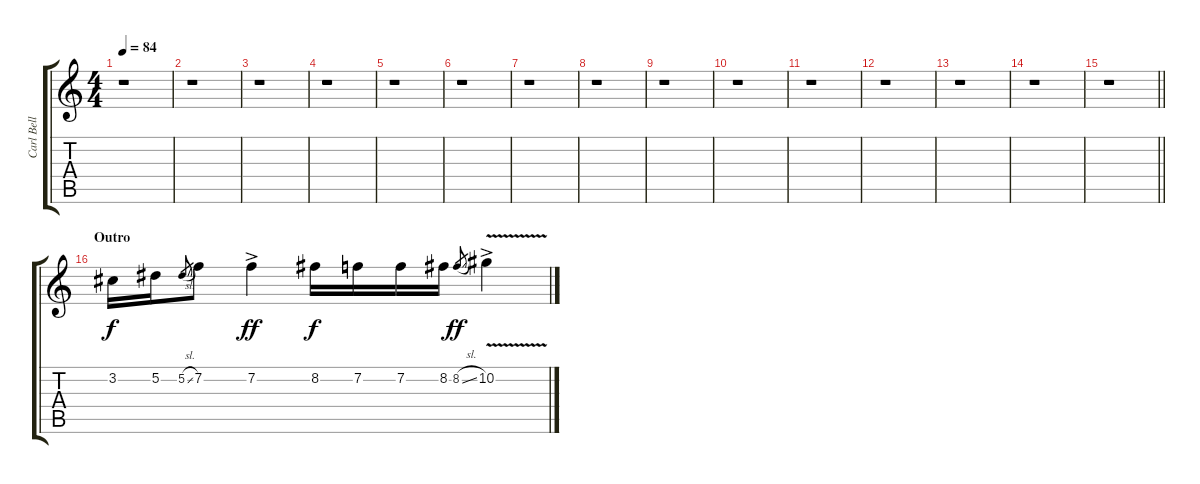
\track ("Carl Bell (Lead Guitar)" "Carl Bell ") {instrument distortionguitar}
\staff {score tabs}
\tuning (Eb4 Bb3 Gb3 Db3 Ab2 Eb2) {hide}
\ts (4 4)
\tempo 84
\clef g2
\ks c
r.1{dy f} |
r.1 |
r.1 |
r.1 |
r.1 |
r.1 |
r.1 |
r.1 |
r.1 |
r.1 |
r.1 |
r.1 |
r.1 |
r.1 |
\barLineRight lightlight
r.1 |
\section ("" "Outro")
3.2.16 5.2.16 5.2{sl}.8{gr} 7.2.8 7.2{ac}.4{dy ff} 8.2.16{dy f} 7.2.16 7.2.16 8.2.16 8.2{sl}.8{gr dy ff} 10.2{v ac}.4
